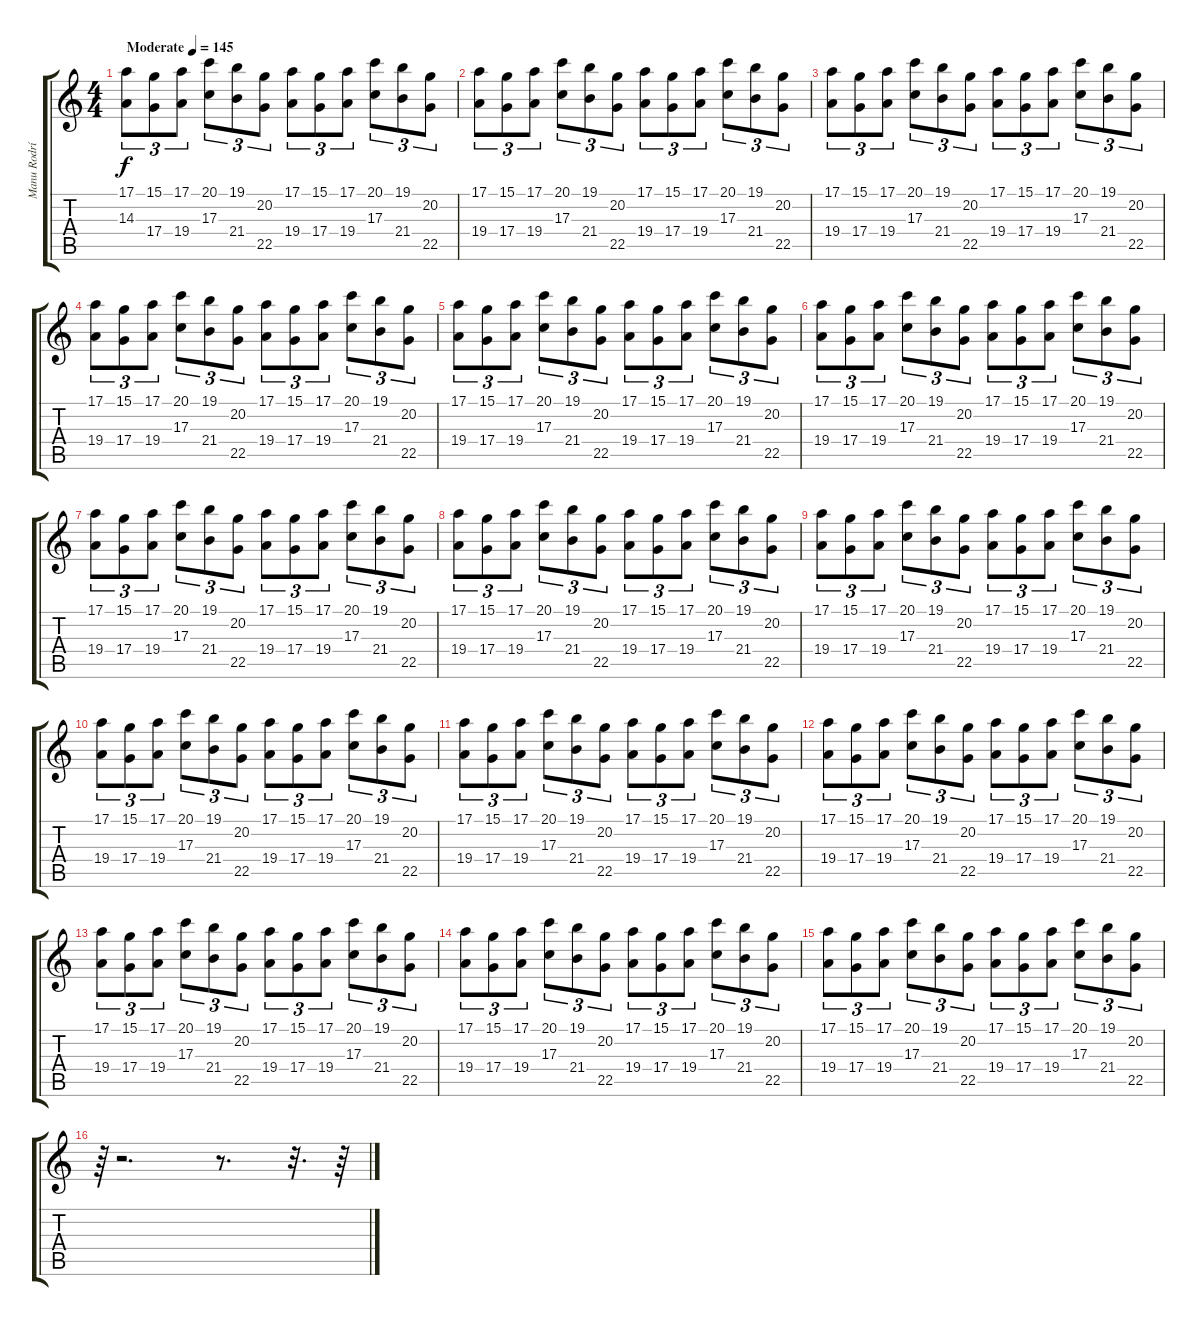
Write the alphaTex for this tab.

\track ("Manu Rodríguez" "Manu Rodrí") {instrument stringensemble1}
\staff {score tabs}
\tuning (E4 B3 G3 D3 A2 E2) {hide}
\ts (4 4)
\tempo (145 "Moderate")
\clef g2
\ks c
(17.1 14.3).8{tu (3 2) dy f instrument stringensemble1} (15.1 17.4).8{tu (3 2)} (17.1 19.4).8{tu (3 2)} (20.1 17.3).8{tu (3 2)} (19.1 21.4).8{tu (3 2)} (20.2 22.5).8{tu (3 2)} (17.1 19.4).8{tu (3 2)} (15.1 17.4).8{tu (3 2)} (17.1 19.4).8{tu (3 2)} (20.1 17.3).8{tu (3 2)} (19.1 21.4).8{tu (3 2)} (20.2 22.5).8{tu (3 2)} |
(17.1 19.4).8{tu (3 2)} (15.1 17.4).8{tu (3 2)} (17.1 19.4).8{tu (3 2)} (20.1 17.3).8{tu (3 2)} (19.1 21.4).8{tu (3 2)} (20.2 22.5).8{tu (3 2)} (17.1 19.4).8{tu (3 2)} (15.1 17.4).8{tu (3 2)} (17.1 19.4).8{tu (3 2)} (20.1 17.3).8{tu (3 2)} (19.1 21.4).8{tu (3 2)} (20.2 22.5).8{tu (3 2)} |
(17.1 19.4).8{tu (3 2)} (15.1 17.4).8{tu (3 2)} (17.1 19.4).8{tu (3 2)} (20.1 17.3).8{tu (3 2)} (19.1 21.4).8{tu (3 2)} (20.2 22.5).8{tu (3 2)} (17.1 19.4).8{tu (3 2)} (15.1 17.4).8{tu (3 2)} (17.1 19.4).8{tu (3 2)} (20.1 17.3).8{tu (3 2)} (19.1 21.4).8{tu (3 2)} (20.2 22.5).8{tu (3 2)} |
(17.1 19.4).8{tu (3 2)} (15.1 17.4).8{tu (3 2)} (17.1 19.4).8{tu (3 2)} (20.1 17.3).8{tu (3 2)} (19.1 21.4).8{tu (3 2)} (20.2 22.5).8{tu (3 2)} (17.1 19.4).8{tu (3 2)} (15.1 17.4).8{tu (3 2)} (17.1 19.4).8{tu (3 2)} (20.1 17.3).8{tu (3 2)} (19.1 21.4).8{tu (3 2)} (20.2 22.5).8{tu (3 2)} |
(17.1 19.4).8{tu (3 2)} (15.1 17.4).8{tu (3 2)} (17.1 19.4).8{tu (3 2)} (20.1 17.3).8{tu (3 2)} (19.1 21.4).8{tu (3 2)} (20.2 22.5).8{tu (3 2)} (17.1 19.4).8{tu (3 2)} (15.1 17.4).8{tu (3 2)} (17.1 19.4).8{tu (3 2)} (20.1 17.3).8{tu (3 2)} (19.1 21.4).8{tu (3 2)} (20.2 22.5).8{tu (3 2)} |
(17.1 19.4).8{tu (3 2)} (15.1 17.4).8{tu (3 2)} (17.1 19.4).8{tu (3 2)} (20.1 17.3).8{tu (3 2)} (19.1 21.4).8{tu (3 2)} (20.2 22.5).8{tu (3 2)} (17.1 19.4).8{tu (3 2)} (15.1 17.4).8{tu (3 2)} (17.1 19.4).8{tu (3 2)} (20.1 17.3).8{tu (3 2)} (19.1 21.4).8{tu (3 2)} (20.2 22.5).8{tu (3 2)} |
(17.1 19.4).8{tu (3 2)} (15.1 17.4).8{tu (3 2)} (17.1 19.4).8{tu (3 2)} (20.1 17.3).8{tu (3 2)} (19.1 21.4).8{tu (3 2)} (20.2 22.5).8{tu (3 2)} (17.1 19.4).8{tu (3 2)} (15.1 17.4).8{tu (3 2)} (17.1 19.4).8{tu (3 2)} (20.1 17.3).8{tu (3 2)} (19.1 21.4).8{tu (3 2)} (20.2 22.5).8{tu (3 2)} |
(17.1 19.4).8{tu (3 2)} (15.1 17.4).8{tu (3 2)} (17.1 19.4).8{tu (3 2)} (20.1 17.3).8{tu (3 2)} (19.1 21.4).8{tu (3 2)} (20.2 22.5).8{tu (3 2)} (17.1 19.4).8{tu (3 2)} (15.1 17.4).8{tu (3 2)} (17.1 19.4).8{tu (3 2)} (20.1 17.3).8{tu (3 2)} (19.1 21.4).8{tu (3 2)} (20.2 22.5).8{tu (3 2)} |
(17.1 19.4).8{tu (3 2)} (15.1 17.4).8{tu (3 2)} (17.1 19.4).8{tu (3 2)} (20.1 17.3).8{tu (3 2)} (19.1 21.4).8{tu (3 2)} (20.2 22.5).8{tu (3 2)} (17.1 19.4).8{tu (3 2)} (15.1 17.4).8{tu (3 2)} (17.1 19.4).8{tu (3 2)} (20.1 17.3).8{tu (3 2)} (19.1 21.4).8{tu (3 2)} (20.2 22.5).8{tu (3 2)} |
(17.1 19.4).8{tu (3 2)} (15.1 17.4).8{tu (3 2)} (17.1 19.4).8{tu (3 2)} (20.1 17.3).8{tu (3 2)} (19.1 21.4).8{tu (3 2)} (20.2 22.5).8{tu (3 2)} (17.1 19.4).8{tu (3 2)} (15.1 17.4).8{tu (3 2)} (17.1 19.4).8{tu (3 2)} (20.1 17.3).8{tu (3 2)} (19.1 21.4).8{tu (3 2)} (20.2 22.5).8{tu (3 2)} |
(17.1 19.4).8{tu (3 2)} (15.1 17.4).8{tu (3 2)} (17.1 19.4).8{tu (3 2)} (20.1 17.3).8{tu (3 2)} (19.1 21.4).8{tu (3 2)} (20.2 22.5).8{tu (3 2)} (17.1 19.4).8{tu (3 2)} (15.1 17.4).8{tu (3 2)} (17.1 19.4).8{tu (3 2)} (20.1 17.3).8{tu (3 2)} (19.1 21.4).8{tu (3 2)} (20.2 22.5).8{tu (3 2)} |
(17.1 19.4).8{tu (3 2)} (15.1 17.4).8{tu (3 2)} (17.1 19.4).8{tu (3 2)} (20.1 17.3).8{tu (3 2)} (19.1 21.4).8{tu (3 2)} (20.2 22.5).8{tu (3 2)} (17.1 19.4).8{tu (3 2)} (15.1 17.4).8{tu (3 2)} (17.1 19.4).8{tu (3 2)} (20.1 17.3).8{tu (3 2)} (19.1 21.4).8{tu (3 2)} (20.2 22.5).8{tu (3 2)} |
(17.1 19.4).8{tu (3 2)} (15.1 17.4).8{tu (3 2)} (17.1 19.4).8{tu (3 2)} (20.1 17.3).8{tu (3 2)} (19.1 21.4).8{tu (3 2)} (20.2 22.5).8{tu (3 2)} (17.1 19.4).8{tu (3 2)} (15.1 17.4).8{tu (3 2)} (17.1 19.4).8{tu (3 2)} (20.1 17.3).8{tu (3 2)} (19.1 21.4).8{tu (3 2)} (20.2 22.5).8{tu (3 2)} |
(17.1 19.4).8{tu (3 2)} (15.1 17.4).8{tu (3 2)} (17.1 19.4).8{tu (3 2)} (20.1 17.3).8{tu (3 2)} (19.1 21.4).8{tu (3 2)} (20.2 22.5).8{tu (3 2)} (17.1 19.4).8{tu (3 2)} (15.1 17.4).8{tu (3 2)} (17.1 19.4).8{tu (3 2)} (20.1 17.3).8{tu (3 2)} (19.1 21.4).8{tu (3 2)} (20.2 22.5).8{tu (3 2)} |
(17.1 19.4).8{tu (3 2)} (15.1 17.4).8{tu (3 2)} (17.1 19.4).8{tu (3 2)} (20.1 17.3).8{tu (3 2)} (19.1 21.4).8{tu (3 2)} (20.2 22.5).8{tu (3 2)} (17.1 19.4).8{tu (3 2)} (15.1 17.4).8{tu (3 2)} (17.1 19.4).8{tu (3 2)} (20.1 17.3).8{tu (3 2)} (19.1 21.4).8{tu (3 2)} (20.2 22.5).8{tu (3 2)} |
r.64{tu (3 2)} r.2{d} r.8{d} r.32{d} r.64
